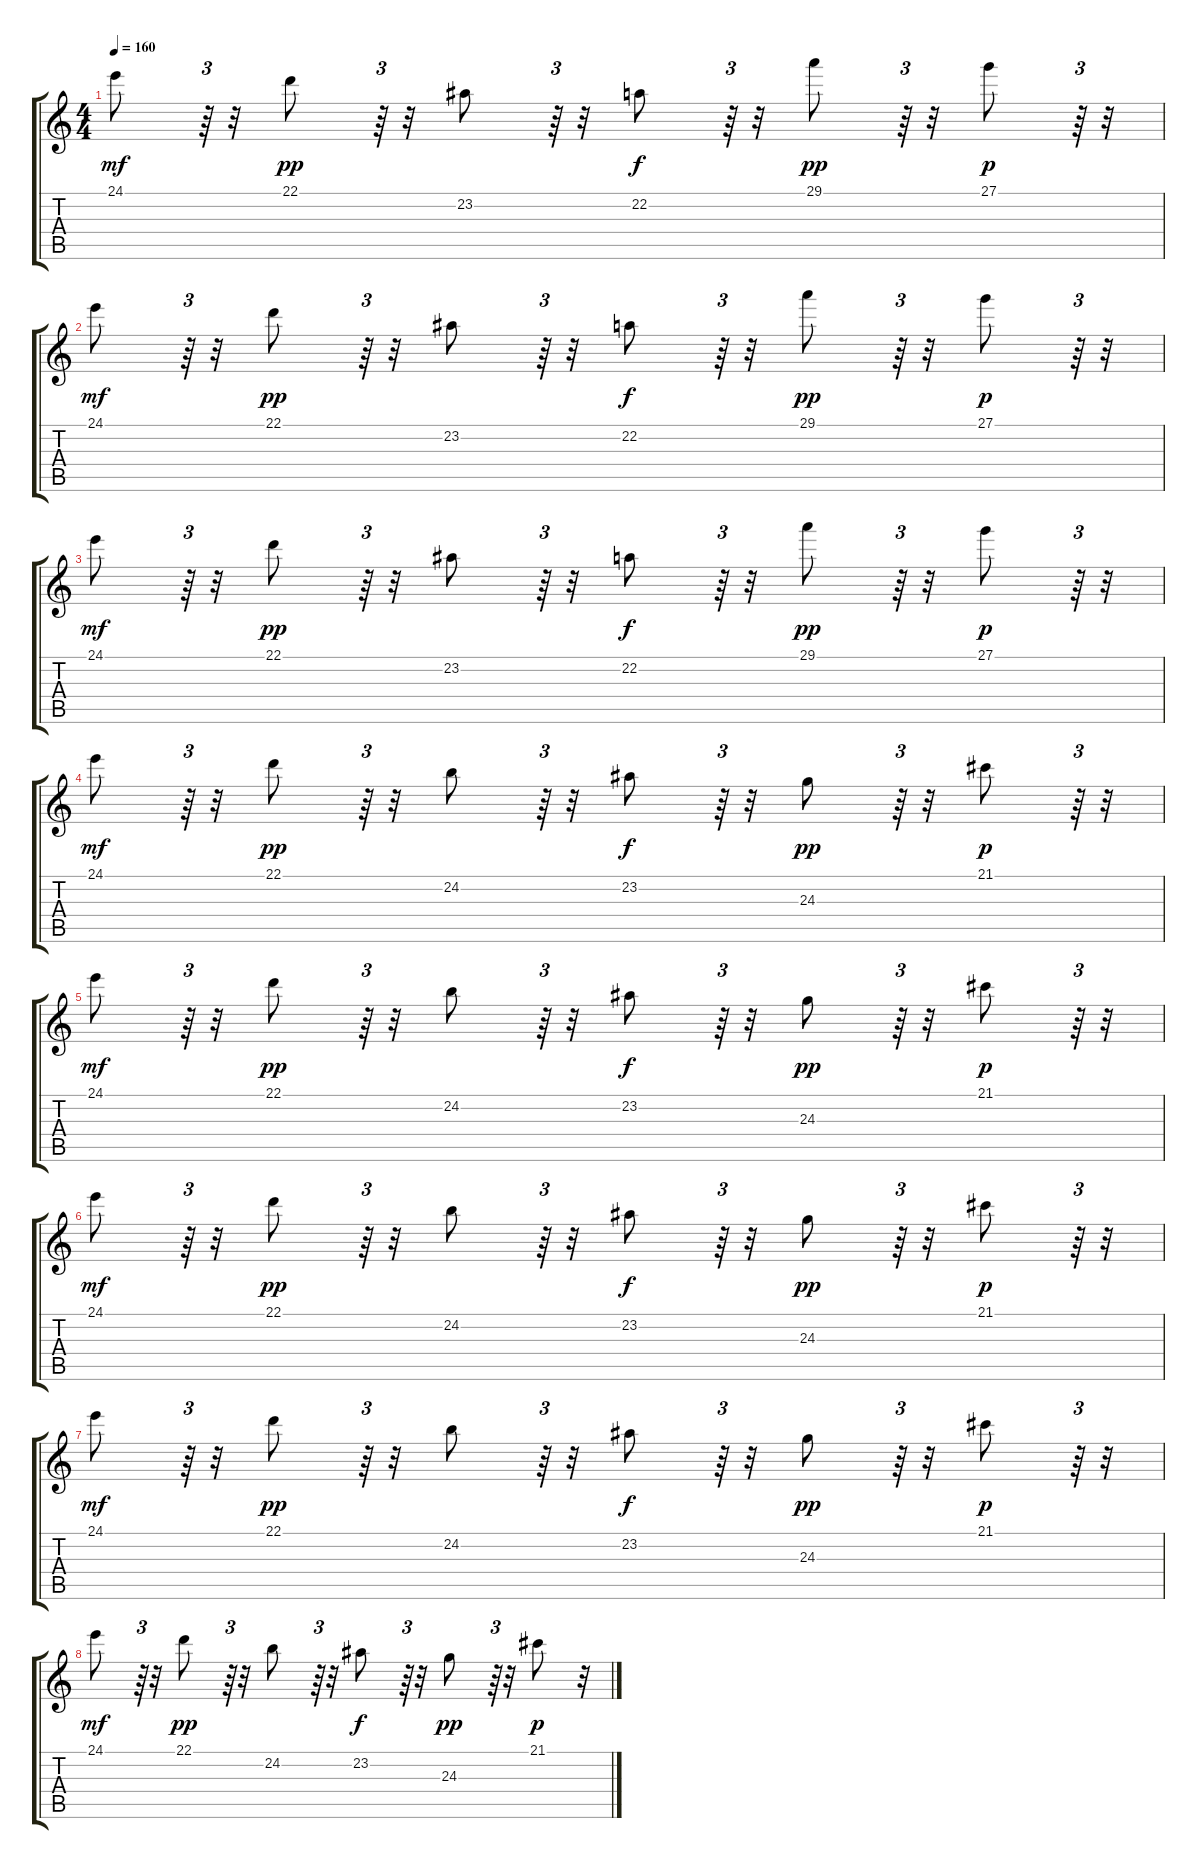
\track "" {instrument acousticgrandpiano}
\staff {score tabs}
\tuning (E4 B3 G3 D3 A2 E2) {hide}
\ts (4 4)
\tempo 160
\clef g2
\ks c
24.1.8{dy mf} r.64{tu (3 2)} r.32 22.1.8{dy pp} r.64{tu (3 2)} r.32 23.2.8 r.64{tu (3 2)} r.32 22.2.8{dy f} r.64{tu (3 2)} r.32 29.1.8{dy pp} r.64{tu (3 2)} r.32 27.1.8{dy p} r.64{tu (3 2)} r.32 |
24.1.8{dy mf} r.64{tu (3 2)} r.32 22.1.8{dy pp} r.64{tu (3 2)} r.32 23.2.8 r.64{tu (3 2)} r.32 22.2.8{dy f} r.64{tu (3 2)} r.32 29.1.8{dy pp} r.64{tu (3 2)} r.32 27.1.8{dy p} r.64{tu (3 2)} r.32 |
24.1.8{dy mf} r.64{tu (3 2)} r.32 22.1.8{dy pp} r.64{tu (3 2)} r.32 23.2.8 r.64{tu (3 2)} r.32 22.2.8{dy f} r.64{tu (3 2)} r.32 29.1.8{dy pp} r.64{tu (3 2)} r.32 27.1.8{dy p} r.64{tu (3 2)} r.32 |
24.1.8{dy mf} r.64{tu (3 2)} r.32 22.1.8{dy pp} r.64{tu (3 2)} r.32 24.2.8 r.64{tu (3 2)} r.32 23.2.8{dy f} r.64{tu (3 2)} r.32 24.3.8{dy pp} r.64{tu (3 2)} r.32 21.1.8{dy p} r.64{tu (3 2)} r.32 |
24.1.8{dy mf} r.64{tu (3 2)} r.32 22.1.8{dy pp} r.64{tu (3 2)} r.32 24.2.8 r.64{tu (3 2)} r.32 23.2.8{dy f} r.64{tu (3 2)} r.32 24.3.8{dy pp} r.64{tu (3 2)} r.32 21.1.8{dy p} r.64{tu (3 2)} r.32 |
24.1.8{dy mf} r.64{tu (3 2)} r.32 22.1.8{dy pp} r.64{tu (3 2)} r.32 24.2.8 r.64{tu (3 2)} r.32 23.2.8{dy f} r.64{tu (3 2)} r.32 24.3.8{dy pp} r.64{tu (3 2)} r.32 21.1.8{dy p} r.64{tu (3 2)} r.32 |
24.1.8{dy mf} r.64{tu (3 2)} r.32 22.1.8{dy pp} r.64{tu (3 2)} r.32 24.2.8 r.64{tu (3 2)} r.32 23.2.8{dy f} r.64{tu (3 2)} r.32 24.3.8{dy pp} r.64{tu (3 2)} r.32 21.1.8{dy p} r.64{tu (3 2)} r.32 |
24.1.8{dy mf} r.64{tu (3 2)} r.32 22.1.8{dy pp} r.64{tu (3 2)} r.32 24.2.8 r.64{tu (3 2)} r.32 23.2.8{dy f} r.64{tu (3 2)} r.32 24.3.8{dy pp} r.64{tu (3 2)} r.32 21.1.8{dy p} r.32
